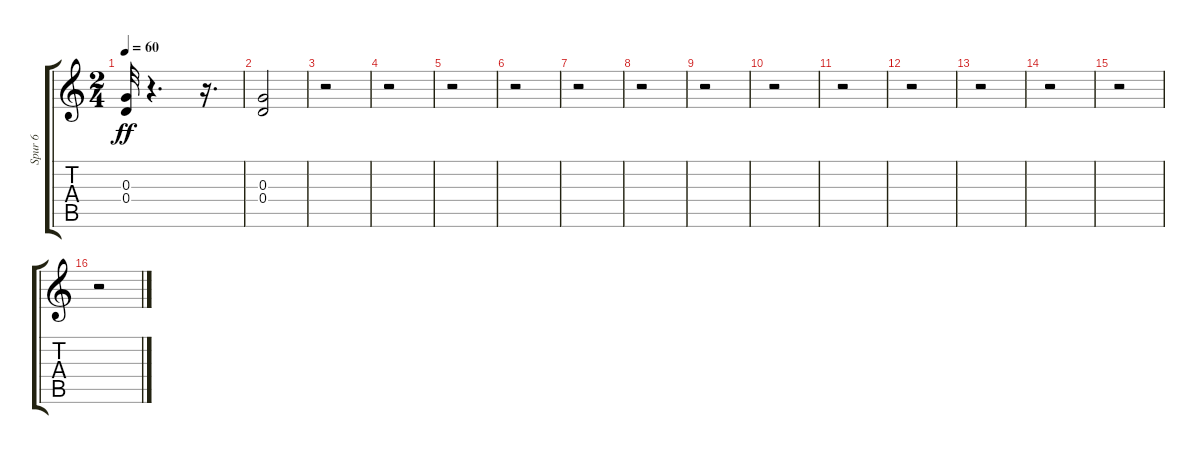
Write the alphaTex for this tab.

\track ("Spur 6" "Spur 6") {instrument distortionguitar}
\staff {score tabs}
\tuning (E4 B3 G3 D3 A2 E2) {hide}
\ts (2 4)
\tempo 60
\clef g2
\ks c
(0.3 0.4).32{dy ff} r.4{d} r.16{d} |
(0.3 0.4).2 |
r.2 |
r.2 |
r.2 |
r.2 |
r.2 |
r.2 |
r.2 |
r.2 |
r.2 |
r.2 |
r.2 |
r.2 |
r.2 |
r.2
